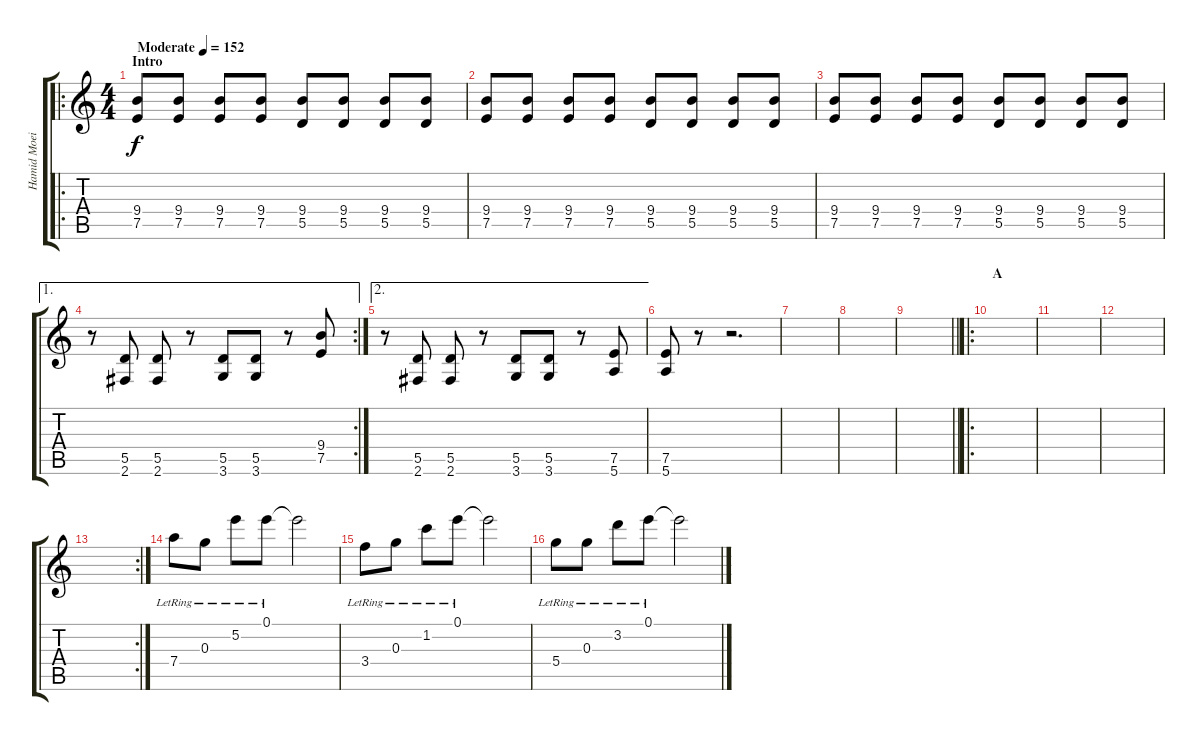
\track ("Hamid Moeini" "Hamid Moei") {instrument distortionguitar}
\staff {score tabs}
\tuning (E4 B3 G3 D3 A2 E2) {hide}
\ro
\ts (4 4)
\section ("" "Intro")
\tempo (152 "Moderate")
\clef g2
\ks aminor
(9.4 7.5).8{dy f instrument distortionguitar} (9.4 7.5).8 (9.4 7.5).8 (9.4 7.5).8 (9.4 5.5).8 (9.4 5.5).8 (9.4 5.5).8 (9.4 5.5).8 |
(9.4 7.5).8 (9.4 7.5).8 (9.4 7.5).8 (9.4 7.5).8 (9.4 5.5).8 (9.4 5.5).8 (9.4 5.5).8 (9.4 5.5).8 |
(9.4 7.5).8 (9.4 7.5).8 (9.4 7.5).8 (9.4 7.5).8 (9.4 5.5).8 (9.4 5.5).8 (9.4 5.5).8 (9.4 5.5).8 |
\ae 1
\rc 2
r.8 (5.5 2.6).8 (5.5 2.6).8 r.8 (5.5 3.6).8 (5.5 3.6).8 r.8 (9.4 7.5).8 |
\ae 2
r.8 (5.5 2.6).8 (5.5 2.6).8 r.8 (5.5 3.6).8 (5.5 3.6).8 r.8 (7.5 5.6).8 |
(7.5 5.6).8 r.8 r.2{d} |
|
|
\barLineRight lightlight
|
\ro
\section ("" "A")
|
|
|
\rc 2
|
7.4{lr}.8{ot 8vb} 0.3{lr}.8{ot 8vb} 5.2{lr}.8{ot 8vb} 0.1{lr}.8{ot 8vb} 0.1{t}.2{ot 8vb} |
3.4{lr}.8{ot 8vb} 0.3{lr}.8{ot 8vb} 1.2{lr}.8{ot 8vb} 0.1{lr}.8{ot 8vb} 0.1{t}.2{ot 8vb} |
5.4{lr}.8{ot 8vb} 0.3{lr}.8{ot 8vb} 3.2{lr}.8{ot 8vb} 0.1{lr}.8{ot 8vb} 0.1{t}.2{ot 8vb}
